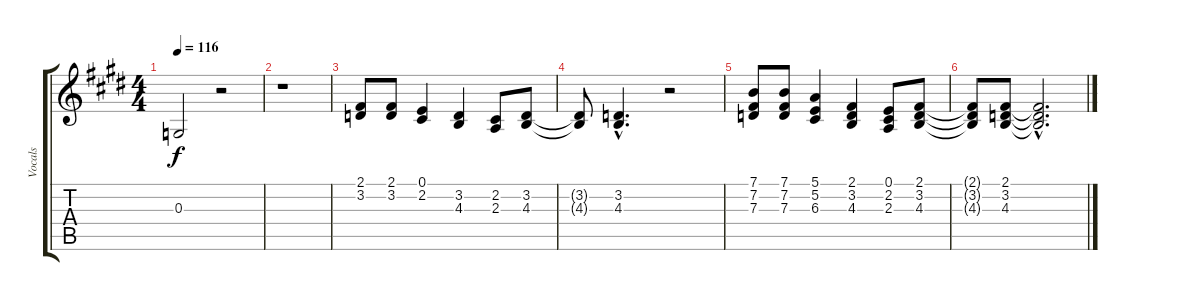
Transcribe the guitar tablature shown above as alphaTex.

\track ("Vocals" "Vocals") {instrument sopranosax}
\staff {score tabs}
\tuning (E4 B3 G3 D3 A2 E2) {hide}
\ts (4 4)
\tempo 116
\clef g2
\ks e
0.3.2{dy f} r.2 |
r.1 |
(2.1 3.2).8 (2.1 3.2).8 (0.1 2.2).4 (3.2 4.3).4 (2.2 2.3).8 (3.2 4.3).8 |
(3.2{t} 4.3{t}).8 (3.2{hac} 4.3{hac}).4{d} r.2 |
(7.1 7.2 7.3).8 (7.1 7.2 7.3).8 (5.1 5.2 6.3).4 (2.1 3.2 4.3).4 (0.1 2.2 2.3).8 (2.1 3.2 4.3).8 |
(2.1{t} 3.2{t} 4.3{t}).8 (2.1 3.2 4.3).8 (2.1{hac t} 3.2{hac t} 4.3{hac t}).2{d}
